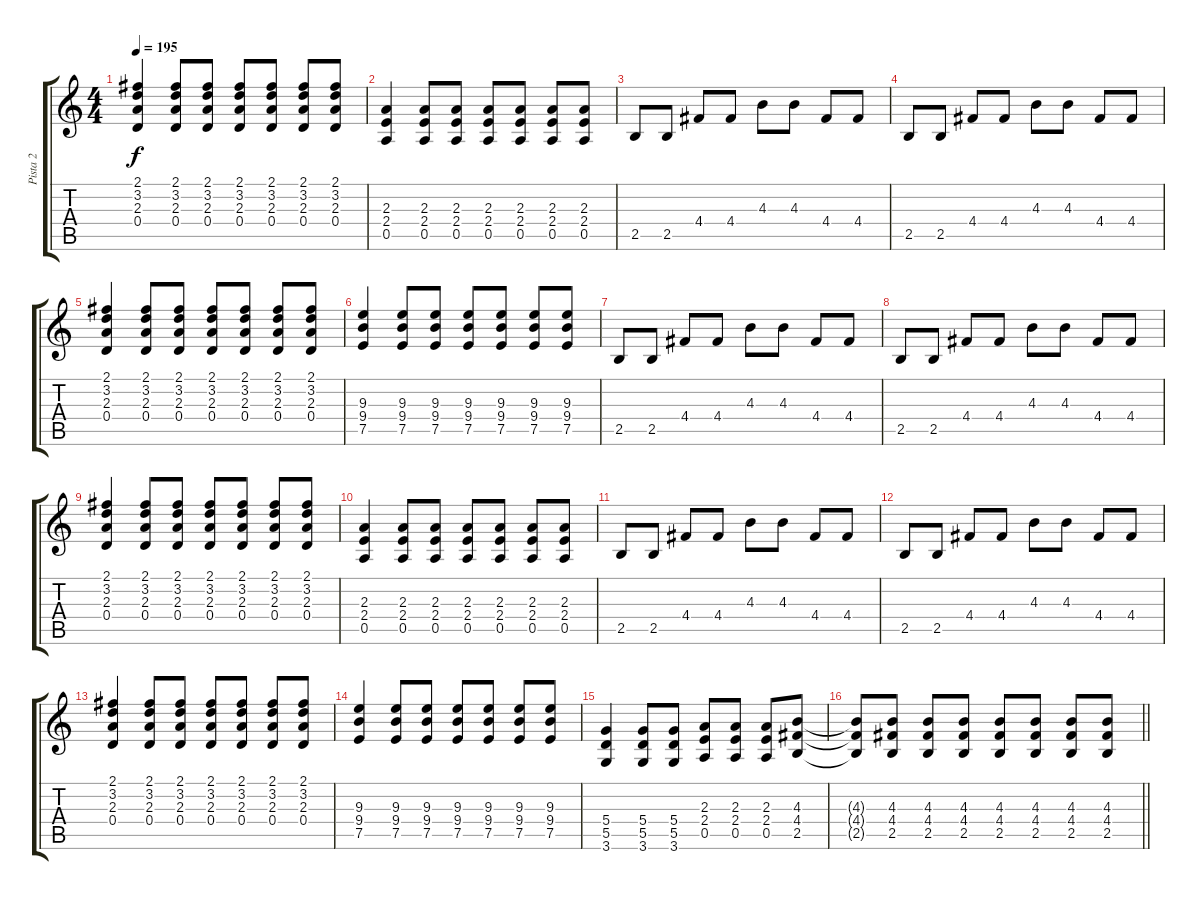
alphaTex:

\track ("Pista 2" "Pista 2") {instrument overdrivenguitar}
\staff {score tabs}
\tuning (E4 B3 G3 D3 A2 E2) {hide}
\ts (4 4)
\tempo 195
\clef g2
\ks c
(2.1 3.2 2.3 0.4).4{dy f} (2.1 3.2 2.3 0.4).8 (2.1 3.2 2.3 0.4).8 (2.1 3.2 2.3 0.4).8 (2.1 3.2 2.3 0.4).8 (2.1 3.2 2.3 0.4).8 (2.1 3.2 2.3 0.4).8 |
(2.3 2.4 0.5).4 (2.3 2.4 0.5).8 (2.3 2.4 0.5).8 (2.3 2.4 0.5).8 (2.3 2.4 0.5).8 (2.3 2.4 0.5).8 (2.3 2.4 0.5).8 |
2.5.8 2.5.8 4.4.8 4.4.8 4.3.8 4.3.8 4.4.8 4.4.8 |
2.5.8 2.5.8 4.4.8 4.4.8 4.3.8 4.3.8 4.4.8 4.4.8 |
(2.1 3.2 2.3 0.4).4 (2.1 3.2 2.3 0.4).8 (2.1 3.2 2.3 0.4).8 (2.1 3.2 2.3 0.4).8 (2.1 3.2 2.3 0.4).8 (2.1 3.2 2.3 0.4).8 (2.1 3.2 2.3 0.4).8 |
(9.3 9.4 7.5).4 (9.3 9.4 7.5).8 (9.3 9.4 7.5).8 (9.3 9.4 7.5).8 (9.3 9.4 7.5).8 (9.3 9.4 7.5).8 (9.3 9.4 7.5).8 |
2.5.8 2.5.8 4.4.8 4.4.8 4.3.8 4.3.8 4.4.8 4.4.8 |
2.5.8 2.5.8 4.4.8 4.4.8 4.3.8 4.3.8 4.4.8 4.4.8 |
(2.1 3.2 2.3 0.4).4 (2.1 3.2 2.3 0.4).8 (2.1 3.2 2.3 0.4).8 (2.1 3.2 2.3 0.4).8 (2.1 3.2 2.3 0.4).8 (2.1 3.2 2.3 0.4).8 (2.1 3.2 2.3 0.4).8 |
(2.3 2.4 0.5).4 (2.3 2.4 0.5).8 (2.3 2.4 0.5).8 (2.3 2.4 0.5).8 (2.3 2.4 0.5).8 (2.3 2.4 0.5).8 (2.3 2.4 0.5).8 |
2.5.8 2.5.8 4.4.8 4.4.8 4.3.8 4.3.8 4.4.8 4.4.8 |
2.5.8 2.5.8 4.4.8 4.4.8 4.3.8 4.3.8 4.4.8 4.4.8 |
(2.1 3.2 2.3 0.4).4 (2.1 3.2 2.3 0.4).8 (2.1 3.2 2.3 0.4).8 (2.1 3.2 2.3 0.4).8 (2.1 3.2 2.3 0.4).8 (2.1 3.2 2.3 0.4).8 (2.1 3.2 2.3 0.4).8 |
(9.3 9.4 7.5).4 (9.3 9.4 7.5).8 (9.3 9.4 7.5).8 (9.3 9.4 7.5).8 (9.3 9.4 7.5).8 (9.3 9.4 7.5).8 (9.3 9.4 7.5).8 |
(5.4 5.5 3.6).4 (5.4 5.5 3.6).8 (5.4 5.5 3.6).8 (2.3 2.4 0.5).8 (2.3 2.4 0.5).8 (2.3 2.4 0.5).8 (4.3 4.4 2.5).8 |
\barLineRight lightlight
(4.3{t} 4.4{t} 2.5{t}).8 (4.3 4.4 2.5).8 (4.3 4.4 2.5).8 (4.3 4.4 2.5).8 (4.3 4.4 2.5).8 (4.3 4.4 2.5).8 (4.3 4.4 2.5).8 (4.3 4.4 2.5).8
